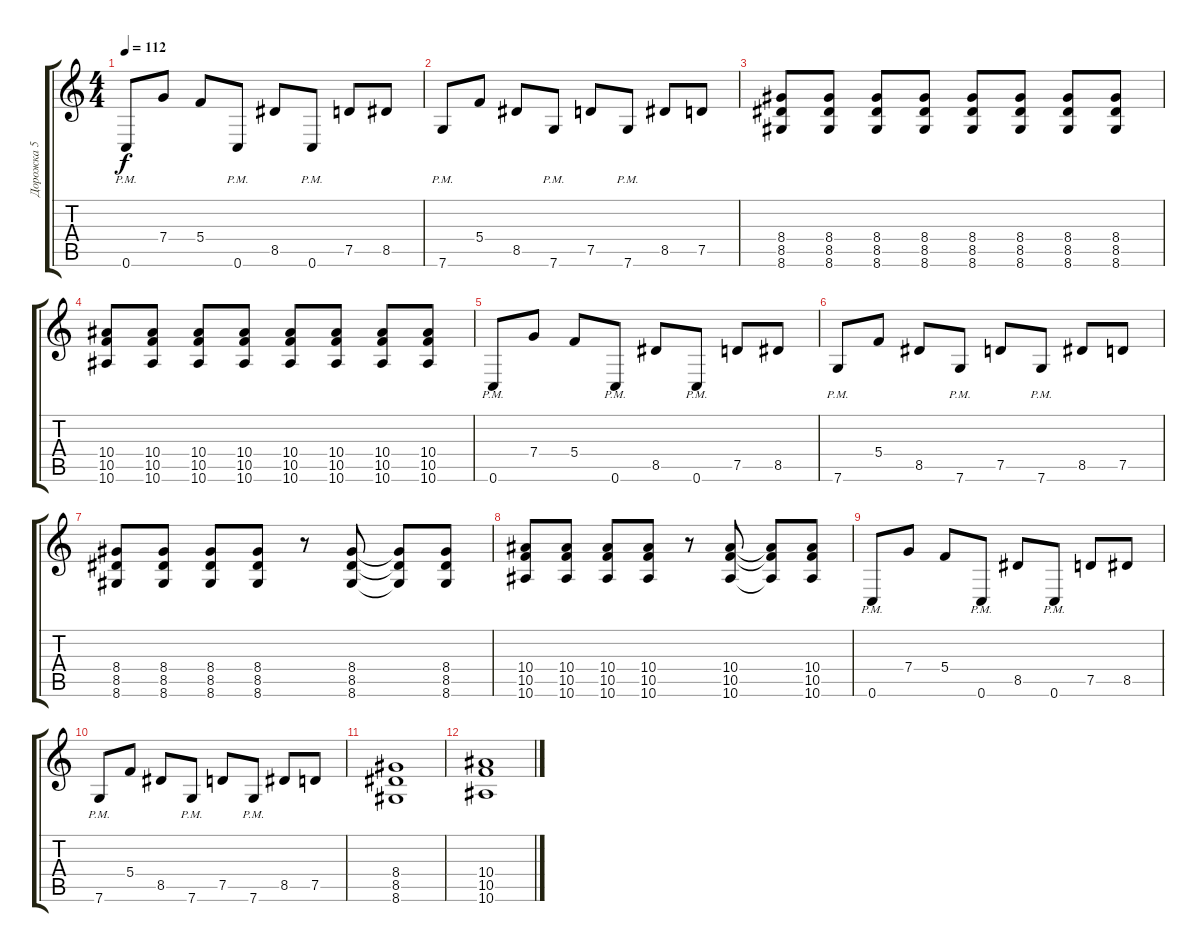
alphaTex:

\track ("Дорожка 5" "Дорожка 5") {instrument overdrivenguitar}
\staff {score tabs}
\tuning (D4 A3 F3 C3 G2 C2) {hide}
\ts (4 4)
\tempo 112
\clef g2
\ks c
0.6{pm}.8{dy f} 7.4.8 5.4.8 0.6{pm}.8 8.5.8 0.6{pm}.8 7.5.8 8.5.8 |
7.6{pm}.8 5.4.8 8.5.8 7.6{pm}.8 7.5.8 7.6{pm}.8 8.5.8 7.5.8 |
(8.4 8.5 8.6).8 (8.4 8.5 8.6).8 (8.4 8.5 8.6).8 (8.4 8.5 8.6).8 (8.4 8.5 8.6).8 (8.4 8.5 8.6).8 (8.4 8.5 8.6).8 (8.4 8.5 8.6).8 |
(10.4 10.5 10.6).8 (10.4 10.5 10.6).8 (10.4 10.5 10.6).8 (10.4 10.5 10.6).8 (10.4 10.5 10.6).8 (10.4 10.5 10.6).8 (10.4 10.5 10.6).8 (10.4 10.5 10.6).8 |
0.6{pm}.8 7.4.8 5.4.8 0.6{pm}.8 8.5.8 0.6{pm}.8 7.5.8 8.5.8 |
7.6{pm}.8 5.4.8 8.5.8 7.6{pm}.8 7.5.8 7.6{pm}.8 8.5.8 7.5.8 |
(8.4 8.5 8.6).8 (8.4 8.5 8.6).8 (8.4 8.5 8.6).8 (8.4 8.5 8.6).8 r.8 (8.4 8.5 8.6).8 (8.4{t} 8.5{t} 8.6{t}).8 (8.4 8.5 8.6).8 |
(10.4 10.5 10.6).8 (10.4 10.5 10.6).8 (10.4 10.5 10.6).8 (10.4 10.5 10.6).8 r.8 (10.4 10.5 10.6).8 (10.4{t} 10.5{t} 10.6{t}).8 (10.4 10.5 10.6).8 |
0.6{pm}.8 7.4.8 5.4.8 0.6{pm}.8 8.5.8 0.6{pm}.8 7.5.8 8.5.8 |
7.6{pm}.8 5.4.8 8.5.8 7.6{pm}.8 7.5.8 7.6{pm}.8 8.5.8 7.5.8 |
(8.4 8.5 8.6).1 |
(10.4 10.5 10.6).1
